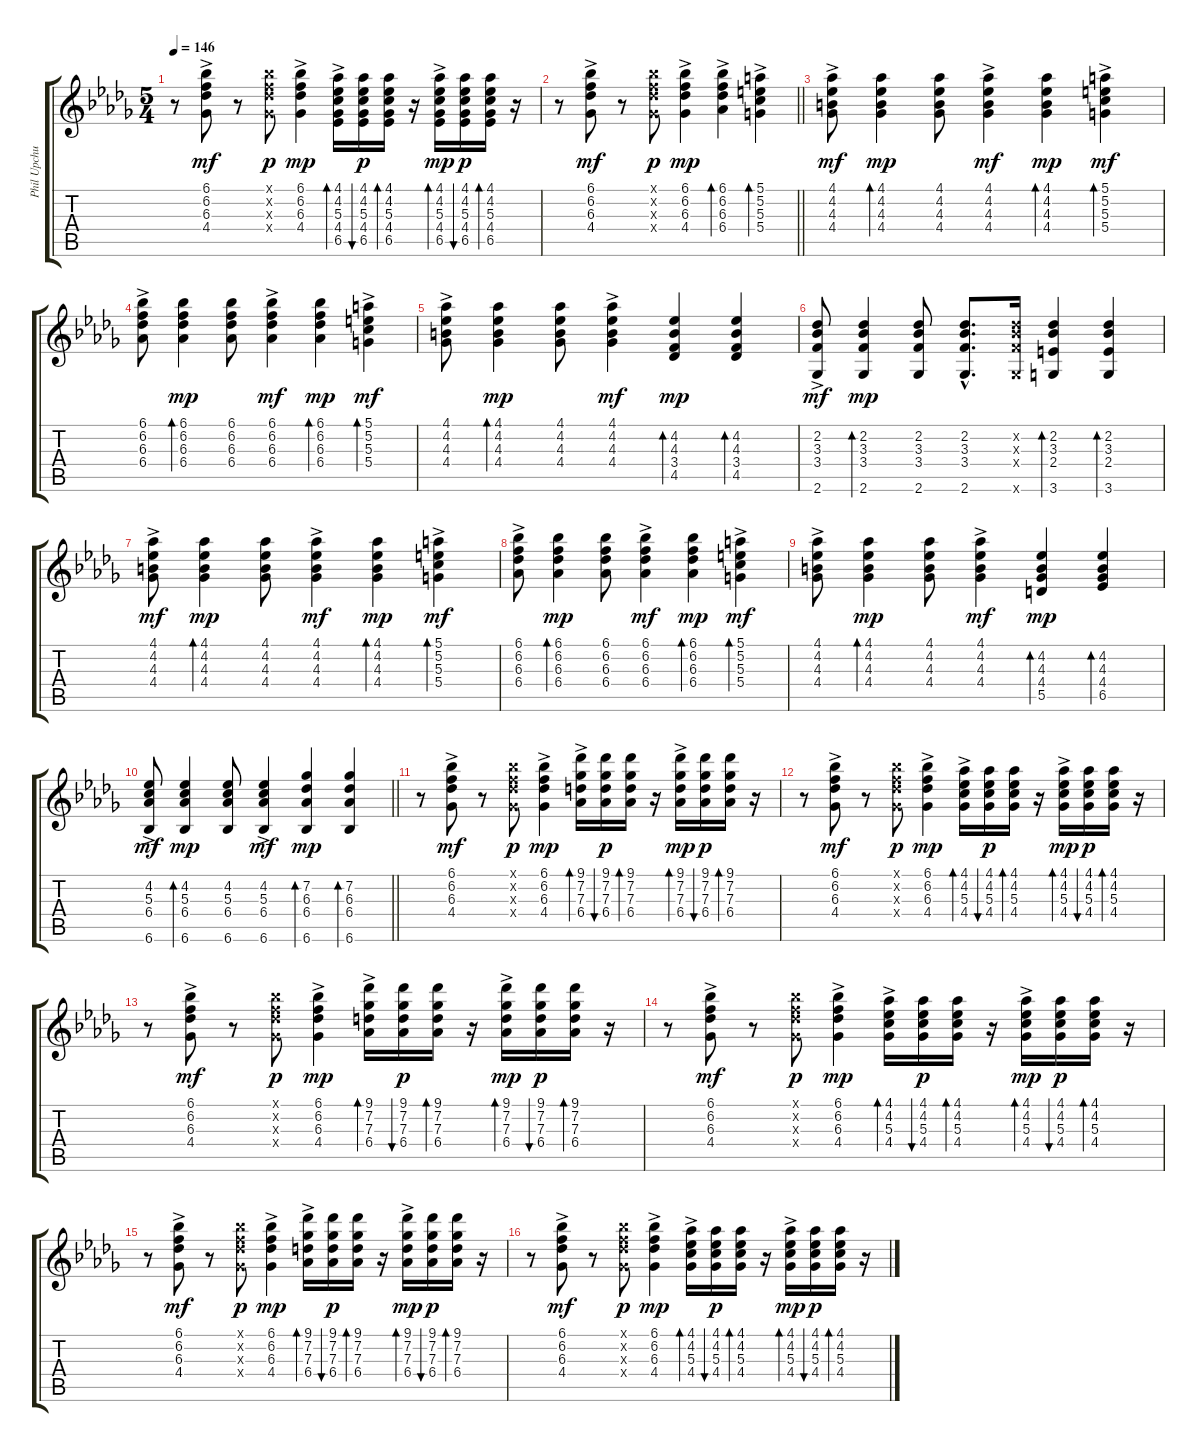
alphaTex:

\track ("Phil Upchurch Rythym Guitar" "Phil Upchu") {instrument electricguitarjazz}
\staff {score tabs}
\tuning (E4 B3 G3 D3 A2 E2) {hide}
\ts (5 4)
\tempo 146
\clef g2
\ks db
r.8{dy p} (6.1{ac} 6.2{ac} 6.3{ac} 4.4{ac}).8{dy mf} r.8 (6.1{x} 6.2{x} 6.3{x} 4.4{x}).8{dy p} (6.1{ac} 6.2{ac} 6.3{ac} 4.4{ac}).4{dy mp} (4.1{ac} 4.2{ac} 5.3{ac} 4.4{ac} 6.5{ac}).16{bd 30} (4.1 4.2 5.3 4.4 6.5).16{bu 30 dy p} (4.1 4.2 5.3 4.4 6.5).16{bd 30} r.16 (4.1{ac} 4.2{ac} 5.3{ac} 4.4{ac} 6.5{ac}).16{bd 30 dy mp} (4.1 4.2 5.3 4.4 6.5).16{bu 30 dy p} (4.1 4.2 5.3 4.4 6.5).16{bd 30} r.16 |
\barLineRight lightlight
r.8 (6.1{ac} 6.2{ac} 6.3{ac} 4.4{ac}).8{dy mf} r.8 (6.1{x} 6.2{x} 6.3{x} 4.4{x}).8{dy p} (6.1{ac} 6.2{ac} 6.3{ac} 4.4{ac}).4{dy mp} (6.1{ac} 6.2{ac} 6.3{ac} 6.4{ac}).4{bd 30} (5.1{ac} 5.2{ac} 5.3{ac} 5.4{ac}).4{bd 30} |
(4.1{ac} 4.2{ac} 4.3{ac} 4.4{ac}).8{dy mf} (4.1 4.2 4.3 4.4).4{bd 30 dy mp} (4.1 4.2 4.3 4.4).8 (4.1{ac} 4.2{ac} 4.3{ac} 4.4{ac}).4{dy mf} (4.1 4.2 4.3 4.4).4{bd 30 dy mp} (5.1{ac} 5.2{ac} 5.3{ac} 5.4{ac}).4{bd 30 dy mf} |
(6.1{ac} 6.2{ac} 6.3{ac} 6.4{ac}).8 (6.1 6.2 6.3 6.4).4{bd 30 dy mp} (6.1 6.2 6.3 6.4).8 (6.1{ac} 6.2{ac} 6.3{ac} 6.4{ac}).4{dy mf} (6.1 6.2 6.3 6.4).4{bd 30 dy mp} (5.1{ac} 5.2{ac} 5.3{ac} 5.4{ac}).4{bd 30 dy mf} |
(4.1{ac} 4.2{ac} 4.3{ac} 4.4{ac}).8 (4.1 4.2 4.3 4.4).4{bd 30 dy mp} (4.1 4.2 4.3 4.4).8 (4.1{ac} 4.2{ac} 4.3{ac} 4.4{ac}).4{dy mf} (4.2 4.3 3.4 4.5).4{bd 30 dy mp} (4.2 4.3 3.4 4.5).4{bd 30} |
(2.2{ac} 3.3{ac} 3.4{ac} 2.6{ac}).8{dy mf} (2.2 3.3 3.4 2.6).4{bd 30 dy mp} (2.2 3.3 3.4 2.6).8 (2.2{hac} 3.3{hac} 3.4{hac} 2.6{hac}).8{d} (2.2{x} 3.3{x} 3.4{x} 2.6{x}).16 (2.2 3.3 2.4 3.6).4{bd 30} (2.2 3.3 2.4 3.6).4{bd 30} |
(4.1{ac} 4.2{ac} 4.3{ac} 4.4{ac}).8{dy mf} (4.1 4.2 4.3 4.4).4{bd 30 dy mp} (4.1 4.2 4.3 4.4).8 (4.1{ac} 4.2{ac} 4.3{ac} 4.4{ac}).4{dy mf} (4.1 4.2 4.3 4.4).4{bd 30 dy mp} (5.1{ac} 5.2{ac} 5.3{ac} 5.4{ac}).4{bd 30 dy mf} |
(6.1{ac} 6.2{ac} 6.3{ac} 6.4{ac}).8 (6.1 6.2 6.3 6.4).4{bd 30 dy mp} (6.1 6.2 6.3 6.4).8 (6.1{ac} 6.2{ac} 6.3{ac} 6.4{ac}).4{dy mf} (6.1 6.2 6.3 6.4).4{bd 30 dy mp} (5.1{ac} 5.2{ac} 5.3{ac} 5.4{ac}).4{bd 30 dy mf} |
(4.1{ac} 4.2{ac} 4.3{ac} 4.4{ac}).8 (4.1 4.2 4.3 4.4).4{bd 30 dy mp} (4.1 4.2 4.3 4.4).8 (4.1{ac} 4.2{ac} 4.3{ac} 4.4{ac}).4{dy mf} (4.2 4.3 4.4 5.5).4{bd 30 dy mp} (4.2 4.3 4.4 6.5).4{bd 30} |
\barLineRight lightlight
(4.2{ac} 5.3{ac} 6.4{ac} 6.6{ac}).8{dy mf} (4.2 5.3 6.4 6.6).4{bd 30 dy mp} (4.2 5.3 6.4 6.6).8 (4.2{ac} 5.3{ac} 6.4{ac} 6.6{ac}).4{dy mf} (7.2 6.3 6.4 6.6).4{bd 30 dy mp} (7.2 6.3 6.4 6.6).4{bd 30} |
r.8 (6.1{ac} 6.2{ac} 6.3{ac} 4.4{ac}).8{dy mf} r.8 (6.1{x} 6.2{x} 6.3{x} 4.4{x}).8{dy p} (6.1{ac} 6.2{ac} 6.3{ac} 4.4{ac}).4{dy mp} (9.1{ac} 7.2{ac} 7.3{ac} 6.4{ac}).16{bd 30} (9.1 7.2 7.3 6.4).16{bu 30 dy p} (9.1 7.2 7.3 6.4).16{bd 30} r.16 (9.1{ac} 7.2{ac} 7.3{ac} 6.4{ac}).16{bd 30 dy mp} (9.1 7.2 7.3 6.4).16{bu 30 dy p} (9.1 7.2 7.3 6.4).16{bd 30} r.16 |
r.8 (6.1{ac} 6.2{ac} 6.3{ac} 4.4{ac}).8{dy mf} r.8 (6.1{x} 6.2{x} 6.3{x} 4.4{x}).8{dy p} (6.1{ac} 6.2{ac} 6.3{ac} 4.4{ac}).4{dy mp} (4.1{ac} 4.2{ac} 5.3{ac} 4.4{ac}).16{bd 30} (4.1 4.2 5.3 4.4).16{bu 30 dy p} (4.1 4.2 5.3 4.4).16{bd 30} r.16 (4.1{ac} 4.2{ac} 5.3{ac} 4.4{ac}).16{bd 30 dy mp} (4.1 4.2 5.3 4.4).16{bu 30 dy p} (4.1 4.2 5.3 4.4).16{bd 30} r.16 |
r.8 (6.1{ac} 6.2{ac} 6.3{ac} 4.4{ac}).8{dy mf} r.8 (6.1{x} 6.2{x} 6.3{x} 4.4{x}).8{dy p} (6.1{ac} 6.2{ac} 6.3{ac} 4.4{ac}).4{dy mp} (9.1{ac} 7.2{ac} 7.3{ac} 6.4{ac}).16{bd 30} (9.1 7.2 7.3 6.4).16{bu 30 dy p} (9.1 7.2 7.3 6.4).16{bd 30} r.16 (9.1{ac} 7.2{ac} 7.3{ac} 6.4{ac}).16{bd 30 dy mp} (9.1 7.2 7.3 6.4).16{bu 30 dy p} (9.1 7.2 7.3 6.4).16{bd 30} r.16 |
r.8 (6.1{ac} 6.2{ac} 6.3{ac} 4.4{ac}).8{dy mf} r.8 (6.1{x} 6.2{x} 6.3{x} 4.4{x}).8{dy p} (6.1{ac} 6.2{ac} 6.3{ac} 4.4{ac}).4{dy mp} (4.1{ac} 4.2{ac} 5.3{ac} 4.4{ac}).16{bd 30} (4.1 4.2 5.3 4.4).16{bu 30 dy p} (4.1 4.2 5.3 4.4).16{bd 30} r.16 (4.1{ac} 4.2{ac} 5.3{ac} 4.4{ac}).16{bd 30 dy mp} (4.1 4.2 5.3 4.4).16{bu 30 dy p} (4.1 4.2 5.3 4.4).16{bd 30} r.16 |
r.8 (6.1{ac} 6.2{ac} 6.3{ac} 4.4{ac}).8{dy mf} r.8 (6.1{x} 6.2{x} 6.3{x} 4.4{x}).8{dy p} (6.1{ac} 6.2{ac} 6.3{ac} 4.4{ac}).4{dy mp} (9.1{ac} 7.2{ac} 7.3{ac} 6.4{ac}).16{bd 30} (9.1 7.2 7.3 6.4).16{bu 30 dy p} (9.1 7.2 7.3 6.4).16{bd 30} r.16 (9.1{ac} 7.2{ac} 7.3{ac} 6.4{ac}).16{bd 30 dy mp} (9.1 7.2 7.3 6.4).16{bu 30 dy p} (9.1 7.2 7.3 6.4).16{bd 30} r.16 |
r.8 (6.1{ac} 6.2{ac} 6.3{ac} 4.4{ac}).8{dy mf} r.8 (6.1{x} 6.2{x} 6.3{x} 4.4{x}).8{dy p} (6.1{ac} 6.2{ac} 6.3{ac} 4.4{ac}).4{dy mp} (4.1{ac} 4.2{ac} 5.3{ac} 4.4{ac}).16{bd 30} (4.1 4.2 5.3 4.4).16{bu 30 dy p} (4.1 4.2 5.3 4.4).16{bd 30} r.16 (4.1{ac} 4.2{ac} 5.3{ac} 4.4{ac}).16{bd 30 dy mp} (4.1 4.2 5.3 4.4).16{bu 30 dy p} (4.1 4.2 5.3 4.4).16{bd 30} r.16
